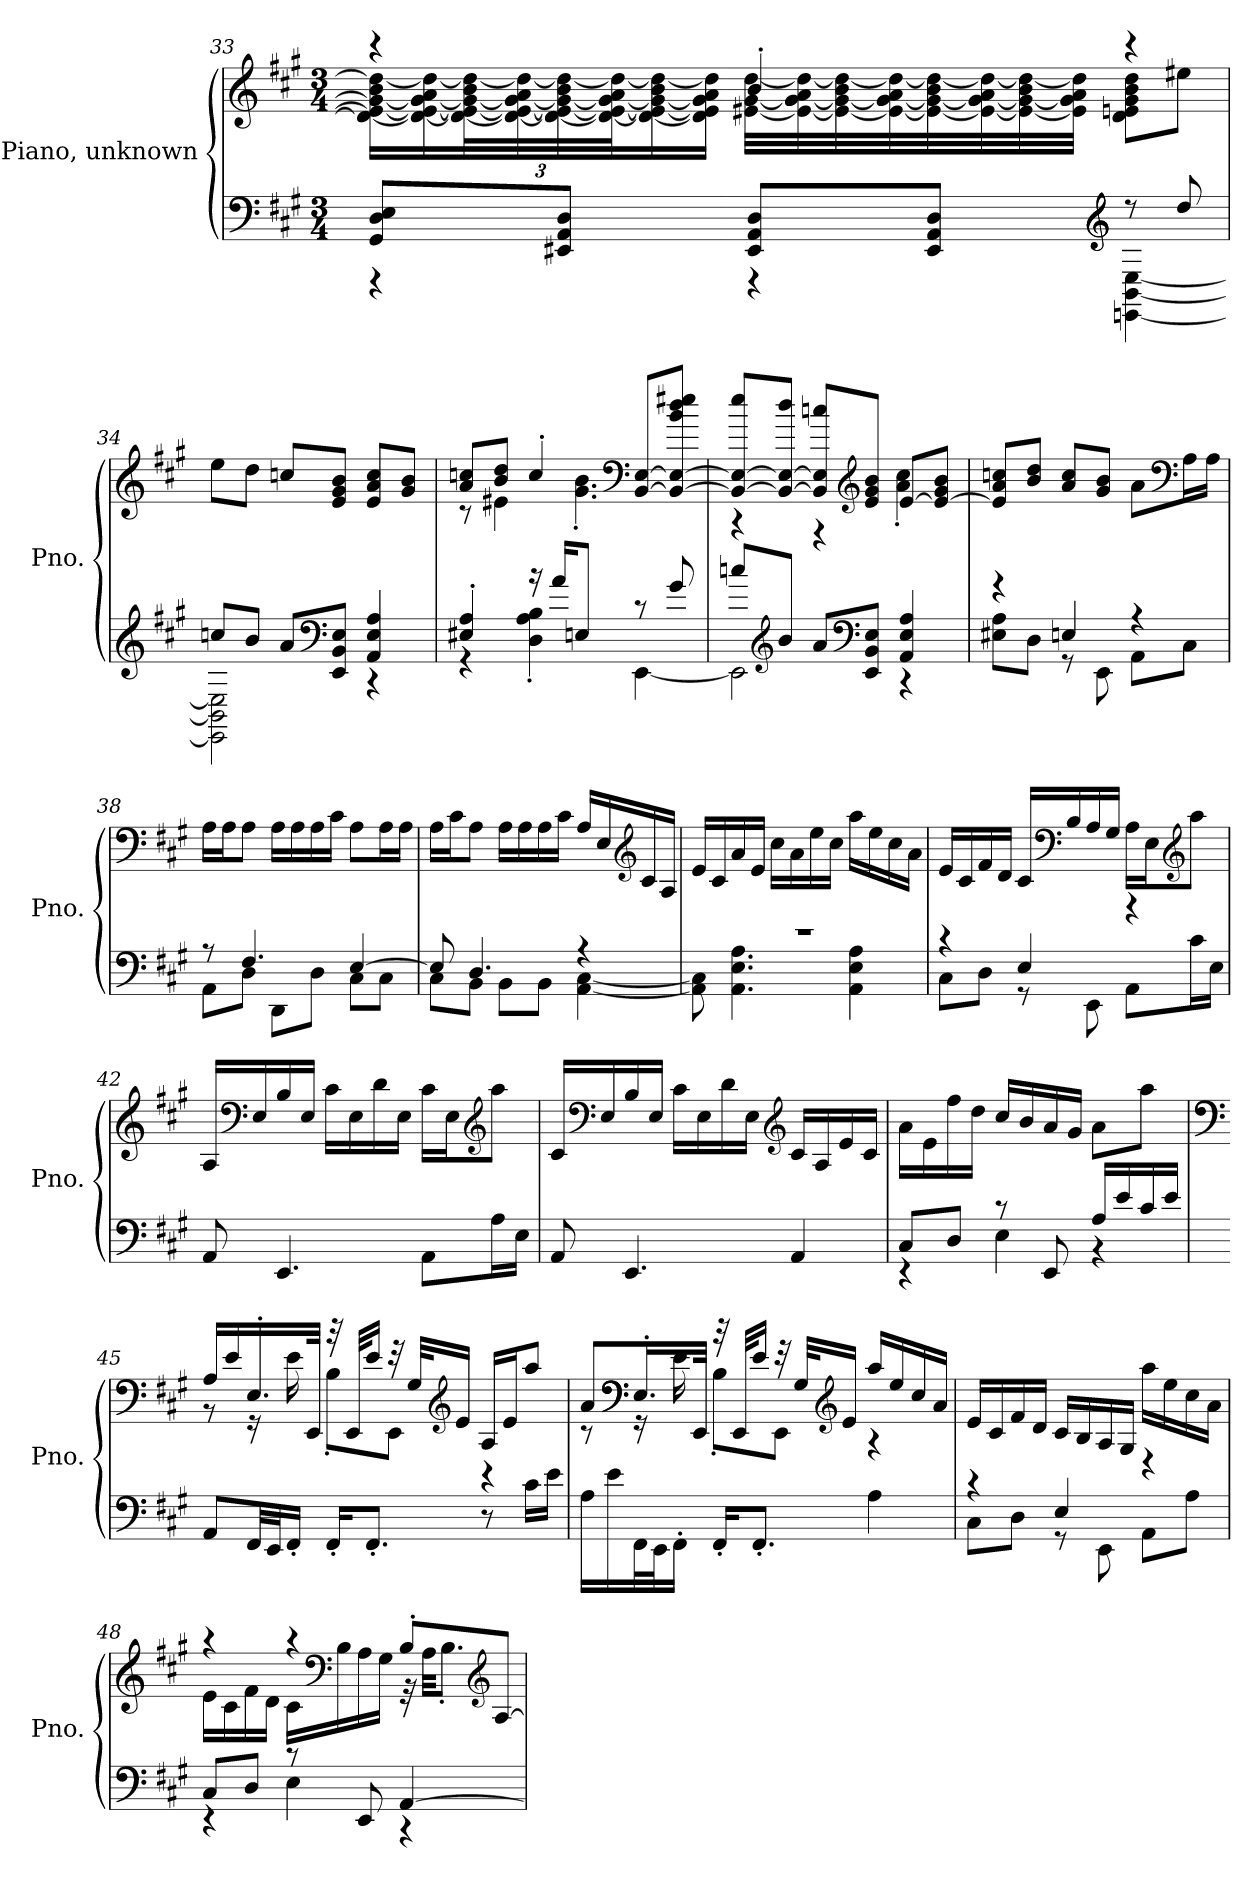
**kern	**kern
*part1	*part1
*staff2	*staff1
*I"Piano, unknown	*
*I'Pno.	*
!!LO:LB:g=z
*clefF4	*clefG2
*k[f#c#g#]	*k[f#c#g#]
*M3/4	*M3/4
=33	=33
*^	*^
*	*	*	*Xbrackettup
8GG#/ 8D/ 8E/L	4r	4r	24d\_ 24e\_ 24g#\_ 24b\ 24dd\_LL
.	.	.	24d\_ 24e\_ 24g#\_ 24a\ 24dd\_
.	.	.	48d\_ 48e\_ 48g#\_ 48b\ 48dd\_L
.	.	.	48d\_ 48e\_ 48g#\_ 48a\ 48dd\_
8EE#X/ 8AA/ 8D/J	.	.	48d\_ 48e\_ 48g#\_ 48b\ 48dd\_
.	.	.	48d\_ 48e\_ 48g#\_ 48a\ 48dd\_J
.	.	.	24d\_ 24e\_ 24g#\_ 24b\ 24dd\_
.	.	.	24d\] 24e\] 24g#\] 24a\ 24dd\]JJ
8EE#/ 8AA/ 8D/L	4r	4b'/	[32e#X\ [32g#\ [32dd\LLL
.	.	.	32e#\_ 32g#\_ 32a\ 32dd\_
.	.	.	32e#\_ 32g#\_ 32b\ 32dd\_
.	.	.	32e#\_ 32g#\_ 32a\ 32dd\_
8EE#/ 8AA/ 8D/J	.	.	32e#\_ 32g#\_ 32b\ 32dd\_
.	.	.	32e#\_ 32g#\_ 32a\ 32dd\_
.	.	.	32e#\_ 32g#\_ 32b\ 32dd\_
.	.	.	32e#\] 32g#\] 32a\ 32dd\]JJJ
*clefG2	*	*	*
8r	[4EEn\ [4BB\ [4E\	4r	8d\ 8en\ 8g#\ 8b\ 8dd\L
8dd/	.	.	8ee#X\J
*	*	*v	*v
=34	=34	=34
8ccn/L	2EE\] 2BB\] 2E\]	8ee\L
8b/J	.	8dd\J
8a/L	.	8ccn/L
*clefF4	*	*
8EE/ 8BB/ 8E/J	.	8e/ 8g#/ 8b/J
4AA/ 4E/ 4A/	4r	8e/ 8a/ 8cc/L
.	.	8g#/ 8b/J
!!LO:LB:g=z
=35	=35	=35
*	*	*^
4E#X/' 4A/'	4r	8a/ 8ccn/L	8r
.	.	8b/ 8dd/J	4e#X\
16r	4D\' 4A\' 4B\'	4cc'/	.
16a/KL	.	.	.
8En/J	.	.	4.g#\' 4.b\'
*	*	*clefF4	*
8r	[4EE\	[8BB/ [8E/L	.
8g#/	.	8BB/_ 8E/_ 8b/ 8dd/ 8ee#X/J	.
=36	=36	=36	=36
8ccn/L	2EE\]	8BB/_ 8E/_ 8ee/L	4r
*clefG2	*	*	*
8b/J	.	8BB/_ 8E/_ 8dd/J	.
8a/L	.	8BB/] 8E/] 8ccn/L	4r
*clefF4	*	*clefG2	*
8EE/ 8BB/ 8E/J	.	8e/ 8g#/ 8b/J	.
4AA/ 4E/ 4A/	4r	[8e/L	4a\' 4cc\'
.	.	8e/_ 8g#/ 8b/J	.
*	*	*v	*v
=37	=37	=37
4r	8E#X\ 8A\L	8e/] 8a/ 8ccn/L
.	8D\J	8b/ 8dd/J
4En/	8r	8a/ 8cc/L
.	8EE\	8g#/ 8b/J
4r	8AA\L	8a\L
*	*	*clefF4
.	8C#\J	16A\L
.	.	16A\JJ
!!LO:LB:g=z
=38	=38	=38
8r	8AA\L	16A\LL
.	.	16A\J
4.F#/	8D\J	8A\J
.	8DD\L	16A\LL
.	.	16A\
.	8D\J	16A\
.	.	16c#\JJ
[4E/	8C#\L	8A\L
.	8C#\J	16A\L
.	.	16A\JJ
=39	=39	=39
8E/]	8C#\L	16A\LL
.	.	16c#\J
4.D/	8BB\J	8A\J
.	8BB\L	16A\LL
.	.	16A\
.	8BB\J	16A\
.	.	16c#\JJ
4r	[4AA\ [4C#\	16A/LL
.	.	16E/
*	*	*clefG2
.	.	16c#/
.	.	16A/JJ
=40	=40	=40
2.r	8AA\] 8C#\]	16e/LL
.	.	16c#/
.	4.AA\ 4.E\ 4.A\	16a/
.	.	16e/JJ
.	.	16cc#\LL
.	.	16a\
.	.	16ee\
.	.	16cc#\JJ
.	4AA\ 4E\ 4A\	16aa\LL
.	.	16ee\
.	.	16cc#\
.	.	16a\JJ
!!LO:PB:g=z
=41	=41	=41
4r	8C#\L	16e/LL
.	.	16c#/
.	8D\J	16f#/
.	.	16d/JJ
4E/	8r	16c#/LL
*	*	*clefF4
.	.	16B/
.	8EE\	16A/
.	.	16G#/JJ
4r	8AA\L	16A\LL
.	.	16E\J
*	*	*clefG2
.	16c#\L	8aa\J
.	16E\JJ	.
*v	*v	*
=42	=42
8AA/	16A/LL
*	*clefF4
.	16E/
4.EE/	16B/
.	16E/JJ
.	16c#\LL
.	16E\
.	16d\
.	16E\JJ
8AA\L	16c#\LL
.	16E\J
*	*clefG2
16A\L	8aa\J
16E\JJ	.
!!LO:LB:g=z
=43	=43
8AA/	16c#/LL
*	*clefF4
.	16E/
4.EE/	16B/
.	16E/JJ
.	16c#\LL
.	16E\
.	16d\
.	16E\JJ
*	*clefG2
4AA/	16c#/LL
.	16A/
.	16e/
.	16c#/JJ
=44	=44
*^	*
8C#/L	4r	16a\LL
.	.	16e\
8D/J	.	16ff#\
.	.	16dd\JJ
8r	4E\	16cc#/LL
.	.	16b/
8EE/	.	16a/
.	.	16g#/JJ
16A/LL	4r	8a\L
16e/	.	.
16c#/	.	8aa\J
16e/JJ	.	.
*v	*v	*
!!LO:LB:g=z
=45	=45
*	*clefF4
*	*^
8AA/L	16A/LL	8r
.	16e/	.
32FF#/LL	16.E'/	16r
32EE/J	.	.
16FF#'/JJ	.	16e\
.	32EE/JJk	.
16FF#'/KL	32r	8B'\L
.	32EE/KLL	.
8.FF#'/J	16e/JJ	.
.	32r	8EE\J
.	32G#/KLL	.
*	*clefG2	*
.	16e/JJ	.
8r	16A/LL	4r
.	16e/J	.
16c#\LL	8aa/J	.
16e\JJ	.	.
=46	=46	=46
16A\LL	8a/L	8r
16e\	.	.
*	*clefF4	*
32FF#\L	16.E'/L	16r
32EE\J	.	.
16FF#'\JJ	.	16e\
.	32EE/JJk	.
16FF#'/KL	32r	8B'\L
.	32EE/KLL	.
8.FF#'/J	16e/JJ	.
.	32r	8EE\J
.	32G#/KLL	.
*	*clefG2	*
.	16e/JJ	.
4A\	16aa/LL	4r
.	16ee/	.
.	16cc#/	.
.	16a/JJ	.
*	*v	*v
!!LO:LB:g=z
=47	=47
*^	*
4r	8C#\L	16e/LL
.	.	16c#/
.	8D\J	16f#/
.	.	16d/JJ
4E/	8r	16c#/LL
.	.	16B/
.	8EE\	16A/
.	.	16G#/JJ
4r	8AA\L	16aa\LL
.	.	16ee\
.	8A\J	16cc#\
.	.	16a\JJ
=48	=48	=48
*	*	*^
8C#/L	4r	4r	16e\LL
.	.	.	16c#\
8D/J	.	.	16f#\
.	.	.	16d\JJ
8r	4E\	4r	16c#\LL
*	*	*clefF4	*
.	.	.	16B\
8EE/	.	.	16A\
.	.	.	16G#\JJ
[4AA/	4r	8B'/L	32r
.	.	.	32A\KKL
.	.	.	8.B'\J
*	*	*clefG2	*
.	.	[8A/J	.
*v	*v	*	*
*	*v	*v
=	=
*-	*-
